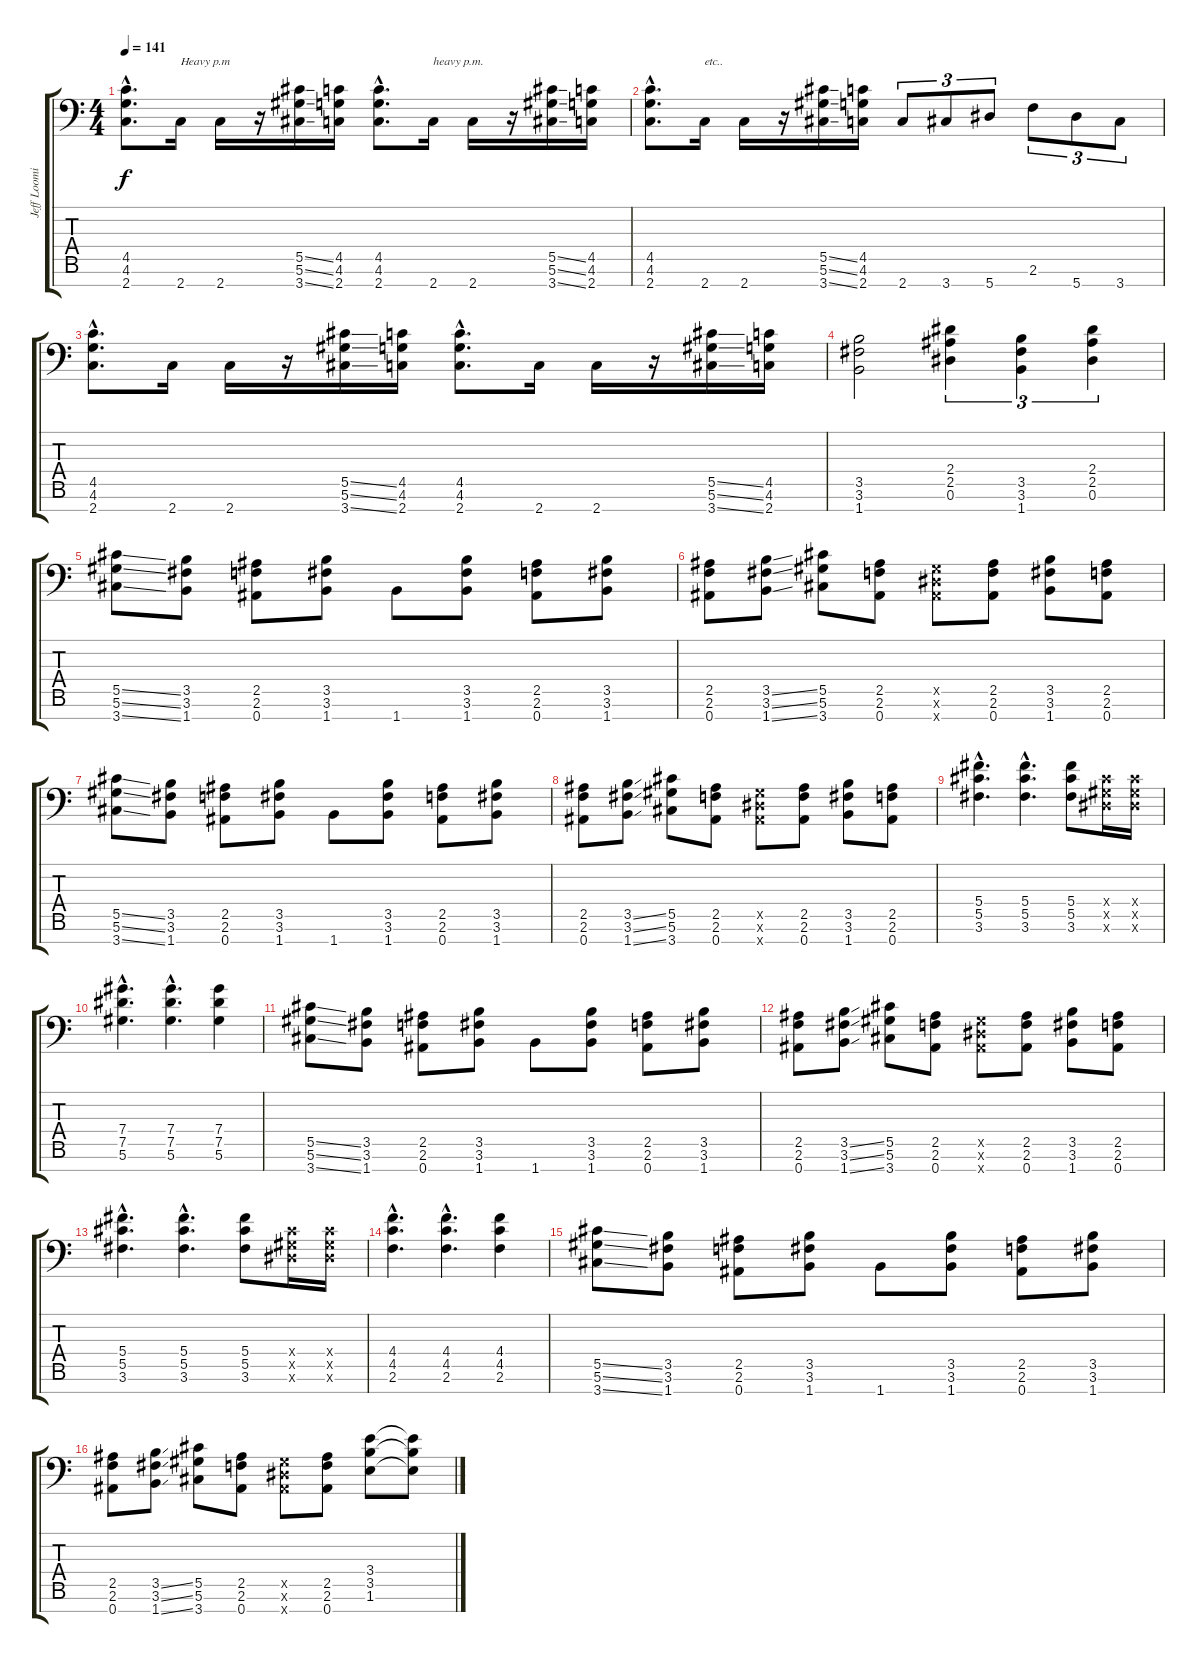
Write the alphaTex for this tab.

\track ("Jeff Loomis Rhythm" "Jeff Loomi") {instrument distortionguitar}
\staff {score tabs}
\tuning (Eb4 Bb3 Gb3 Db3 Ab2 Eb2 Bb1) {hide}
\ts (4 4)
\tempo 141
\clef f4
\ks c
(4.5{hac} 4.6{hac} 2.7{hac}).8{d dy f} 2.7.16{txt "Heavy p.m"} 2.7.16 r.16 (5.5{ss} 5.6{ss} 3.7{ss}).16 (4.5 4.6 2.7).16 (4.5{hac} 4.6{hac} 2.7{hac}).8{d} 2.7.16{txt "heavy p.m."} 2.7.16 r.16 (5.5{ss} 5.6{ss} 3.7{ss}).16 (4.5 4.6 2.7).16 |
(4.5{hac} 4.6{hac} 2.7{hac}).8{d} 2.7.16{txt "etc.."} 2.7.16 r.16 (5.5{ss} 5.6{ss} 3.7{ss}).16 (4.5 4.6 2.7).16 2.7.8{tu (3 2)} 3.7.8{tu (3 2)} 5.7.8{tu (3 2)} 2.6.8{tu (3 2)} 5.7.8{tu (3 2)} 3.7.8{tu (3 2)} |
(4.5{hac} 4.6{hac} 2.7{hac}).8{d} 2.7.16 2.7.16 r.16 (5.5{ss} 5.6{ss} 3.7{ss}).16 (4.5 4.6 2.7).16 (4.5{hac} 4.6{hac} 2.7{hac}).8{d} 2.7.16 2.7.16 r.16 (5.5{ss} 5.6{ss} 3.7{ss}).16 (4.5 4.6 2.7).16 |
(3.5 3.6 1.7).2 (2.4 2.5 0.6).4{tu (3 2)} (3.5 3.6 1.7).4{tu (3 2)} (2.4 2.5 0.6).4{tu (3 2)} |
(5.5{ss} 5.6{ss} 3.7{ss}).8 (3.5 3.6 1.7).8 (2.5 2.6 0.7).8 (3.5 3.6 1.7).8 1.7.8 (3.5 3.6 1.7).8 (2.5 2.6 0.7).8 (3.5 3.6 1.7).8 |
(2.5 2.6 0.7).8 (3.5{ss} 3.6{ss} 1.7{ss}).8 (5.5 5.6 3.7).8 (2.5 2.6 0.7).8 (0.5{x} 0.6{x} 0.7{x}).8 (2.5 2.6 0.7).8 (3.5 3.6 1.7).8 (2.5 2.6 0.7).8 |
(5.5{ss} 5.6{ss} 3.7{ss}).8 (3.5 3.6 1.7).8 (2.5 2.6 0.7).8 (3.5 3.6 1.7).8 1.7.8 (3.5 3.6 1.7).8 (2.5 2.6 0.7).8 (3.5 3.6 1.7).8 |
(2.5 2.6 0.7).8 (3.5{ss} 3.6{ss} 1.7{ss}).8 (5.5 5.6 3.7).8 (2.5 2.6 0.7).8 (0.5{x} 0.6{x} 0.7{x}).8 (2.5 2.6 0.7).8 (3.5 3.6 1.7).8 (2.5 2.6 0.7).8 |
(5.4{hac} 5.5{hac} 3.6{hac}).4{d} (5.4{hac} 5.5{hac} 3.6{hac}).4{d} (5.4 5.5 3.6).8 (0.4{x} 0.5{x} 0.6{x}).16 (0.4{x} 0.5{x} 0.6{x}).16 |
(7.4{hac} 7.5{hac} 5.6{hac}).4{d} (7.4{hac} 7.5{hac} 5.6{hac}).4{d} (7.4 7.5 5.6).4 |
(5.5{ss} 5.6{ss} 3.7{ss}).8 (3.5 3.6 1.7).8 (2.5 2.6 0.7).8 (3.5 3.6 1.7).8 1.7.8 (3.5 3.6 1.7).8 (2.5 2.6 0.7).8 (3.5 3.6 1.7).8 |
(2.5 2.6 0.7).8 (3.5{ss} 3.6{ss} 1.7{ss}).8 (5.5 5.6 3.7).8 (2.5 2.6 0.7).8 (0.5{x} 0.6{x} 0.7{x}).8 (2.5 2.6 0.7).8 (3.5 3.6 1.7).8 (2.5 2.6 0.7).8 |
(5.4{hac} 5.5{hac} 3.6{hac}).4{d} (5.4{hac} 5.5{hac} 3.6{hac}).4{d} (5.4 5.5 3.6).8 (0.4{x} 0.5{x} 0.6{x}).16 (0.4{x} 0.5{x} 0.6{x}).16 |
(4.4{hac} 4.5{hac} 2.6{hac}).4{d} (4.4{hac} 4.5{hac} 2.6{hac}).4{d} (4.4 4.5 2.6).4 |
(5.5{ss} 5.6{ss} 3.7{ss}).8 (3.5 3.6 1.7).8 (2.5 2.6 0.7).8 (3.5 3.6 1.7).8 1.7.8 (3.5 3.6 1.7).8 (2.5 2.6 0.7).8 (3.5 3.6 1.7).8 |
(2.5 2.6 0.7).8 (3.5{ss} 3.6{ss} 1.7{ss}).8 (5.5 5.6 3.7).8 (2.5 2.6 0.7).8 (0.5{x} 0.6{x} 0.7{x}).8 (2.5 2.6 0.7).8 (3.4 3.5 1.6).8 (3.4{t} 3.5{t} 1.6{t}).8
